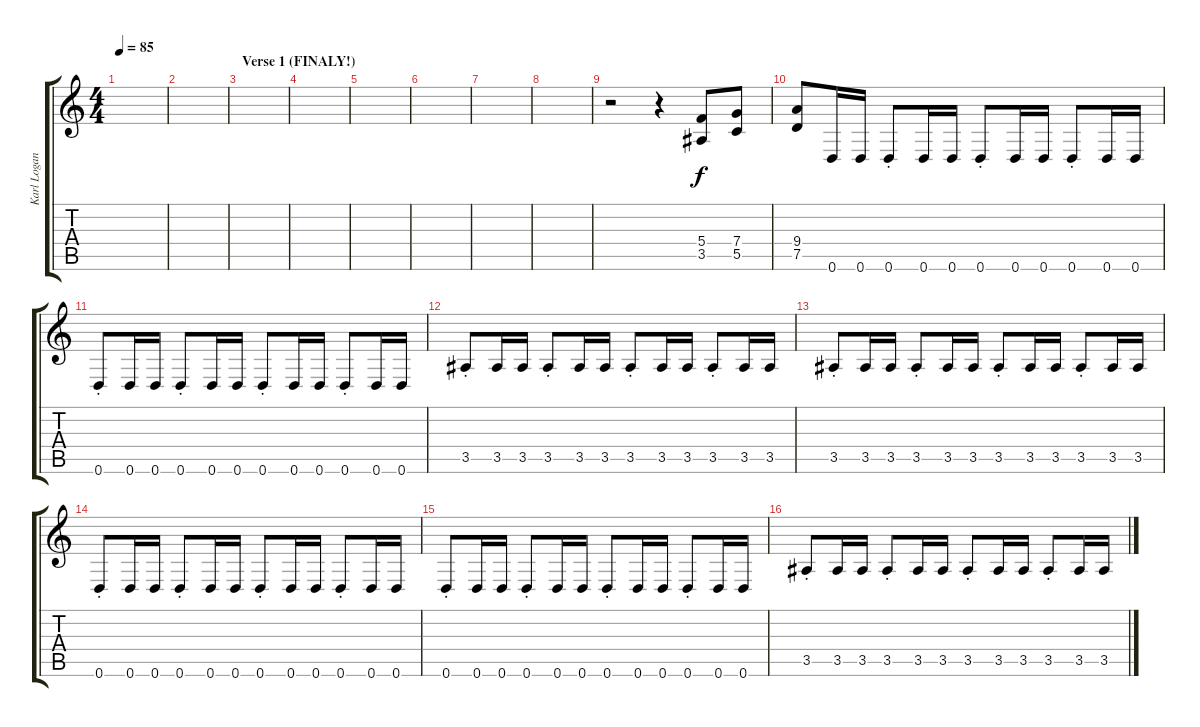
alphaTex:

\track ("Karl Logan" "Karl Logan") {instrument distortionguitar}
\staff {score tabs}
\tuning (D4 A3 F3 C3 G2 D2) {hide}
\ts (4 4)
\tempo 85
\clef g2
\ks c
|
|
\section ("" "Verse 1 (FINALY!)")
|
|
|
|
|
|
r.2 r.4 (5.4 3.5).8 (7.4 5.5).8 |
(9.4 7.5).8 0.6.16 0.6.16 0.6{st}.8 0.6.16 0.6.16 0.6{st}.8 0.6.16 0.6.16 0.6{st}.8 0.6.16 0.6.16 |
0.6{st}.8 0.6.16 0.6.16 0.6{st}.8 0.6.16 0.6.16 0.6{st}.8 0.6.16 0.6.16 0.6{st}.8 0.6.16 0.6.16 |
3.5{st}.8 3.5.16 3.5.16 3.5{st}.8 3.5.16 3.5.16 3.5{st}.8 3.5.16 3.5.16 3.5{st}.8 3.5.16 3.5.16 |
3.5{st}.8 3.5.16 3.5.16 3.5{st}.8 3.5.16 3.5.16 3.5{st}.8 3.5.16 3.5.16 3.5{st}.8 3.5.16 3.5.16 |
0.6{st}.8 0.6.16 0.6.16 0.6{st}.8 0.6.16 0.6.16 0.6{st}.8 0.6.16 0.6.16 0.6{st}.8 0.6.16 0.6.16 |
0.6{st}.8 0.6.16 0.6.16 0.6{st}.8 0.6.16 0.6.16 0.6{st}.8 0.6.16 0.6.16 0.6{st}.8 0.6.16 0.6.16 |
3.5{st}.8 3.5.16 3.5.16 3.5{st}.8 3.5.16 3.5.16 3.5{st}.8 3.5.16 3.5.16 3.5{st}.8 3.5.16 3.5.16
